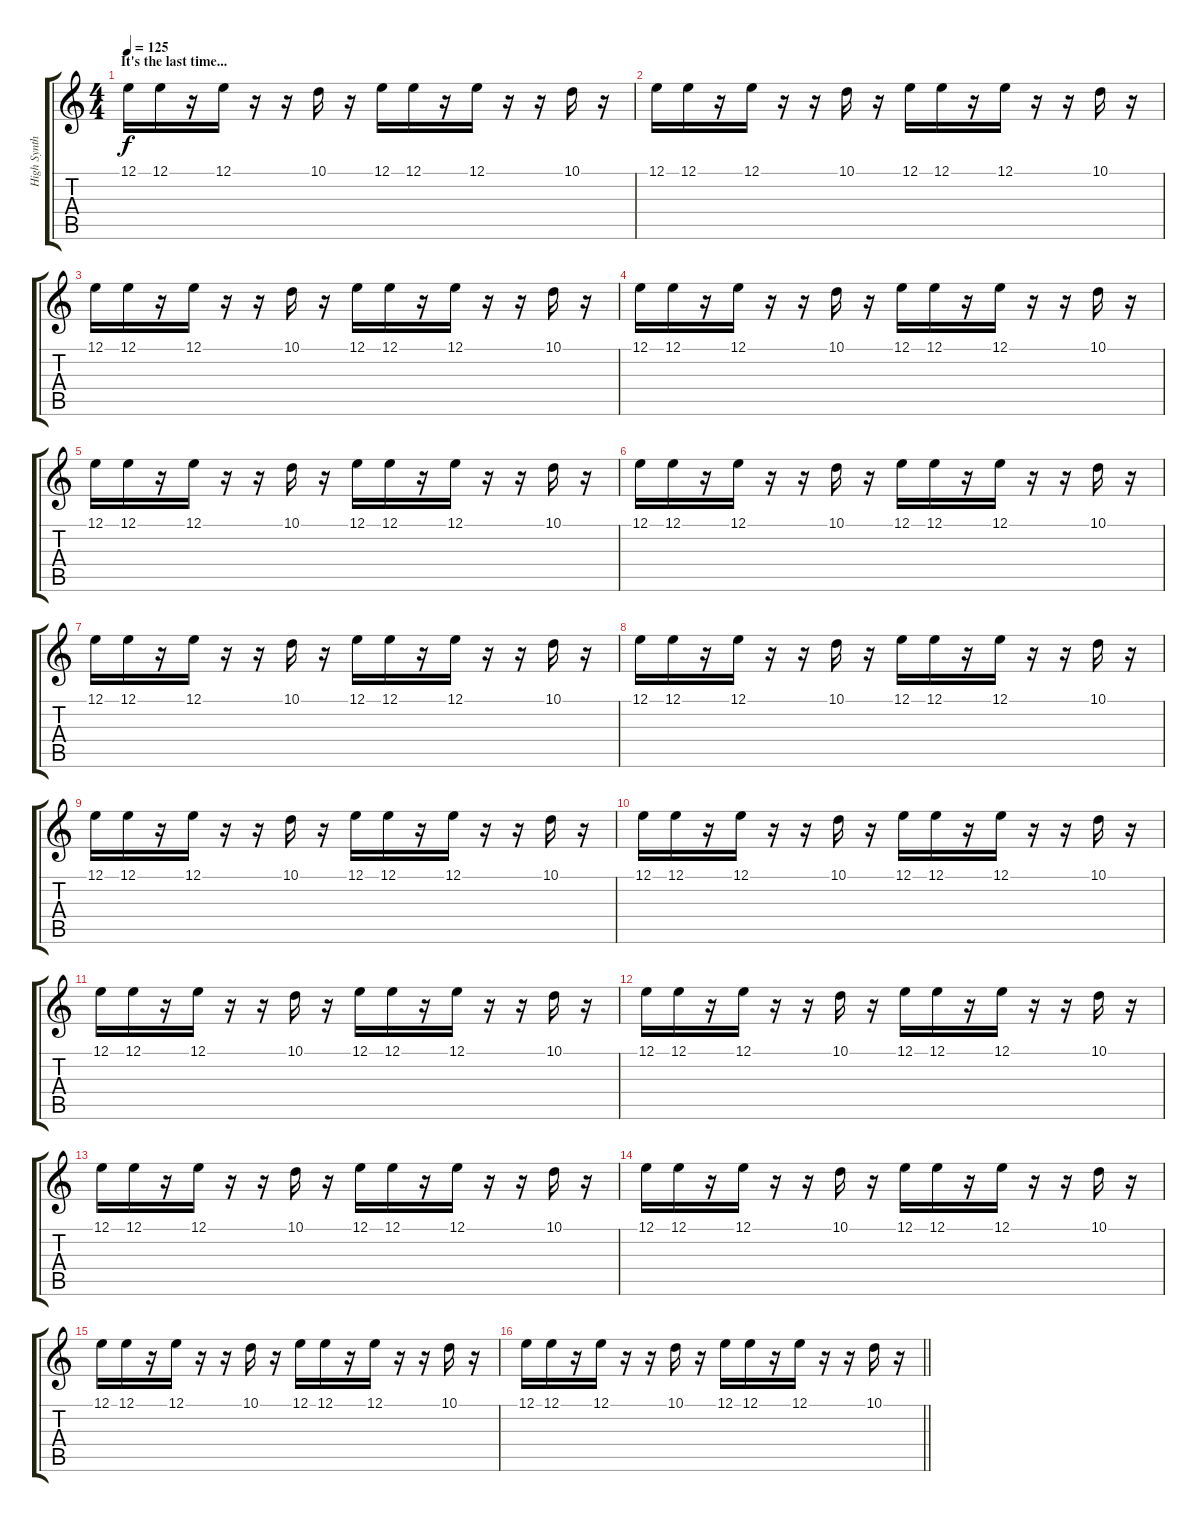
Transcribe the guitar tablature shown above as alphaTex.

\track ("High Synth (Gillian)" "High Synth") {instrument lead8bassandlead}
\staff {score tabs}
\tuning (E4 B3 G3 D3 A2 E2) {hide}
\ts (4 4)
\section ("" "It's the last time...")
\tempo 125
\clef g2
\ks c
12.1.16{dy f} 12.1.16 r.16 12.1.16 r.16 r.16 10.1.16 r.16 12.1.16 12.1.16 r.16 12.1.16 r.16 r.16 10.1.16 r.16 |
12.1.16 12.1.16 r.16 12.1.16 r.16 r.16 10.1.16 r.16 12.1.16 12.1.16 r.16 12.1.16 r.16 r.16 10.1.16 r.16 |
12.1.16 12.1.16 r.16 12.1.16 r.16 r.16 10.1.16 r.16 12.1.16 12.1.16 r.16 12.1.16 r.16 r.16 10.1.16 r.16 |
12.1.16 12.1.16 r.16 12.1.16 r.16 r.16 10.1.16 r.16 12.1.16 12.1.16 r.16 12.1.16 r.16 r.16 10.1.16 r.16 |
12.1.16 12.1.16 r.16 12.1.16 r.16 r.16 10.1.16 r.16 12.1.16 12.1.16 r.16 12.1.16 r.16 r.16 10.1.16 r.16 |
12.1.16 12.1.16 r.16 12.1.16 r.16 r.16 10.1.16 r.16 12.1.16 12.1.16 r.16 12.1.16 r.16 r.16 10.1.16 r.16 |
12.1.16 12.1.16 r.16 12.1.16 r.16 r.16 10.1.16 r.16 12.1.16 12.1.16 r.16 12.1.16 r.16 r.16 10.1.16 r.16 |
12.1.16 12.1.16 r.16 12.1.16 r.16 r.16 10.1.16 r.16 12.1.16 12.1.16 r.16 12.1.16 r.16 r.16 10.1.16 r.16 |
12.1.16 12.1.16 r.16 12.1.16 r.16 r.16 10.1.16 r.16 12.1.16 12.1.16 r.16 12.1.16 r.16 r.16 10.1.16 r.16 |
12.1.16 12.1.16 r.16 12.1.16 r.16 r.16 10.1.16 r.16 12.1.16 12.1.16 r.16 12.1.16 r.16 r.16 10.1.16 r.16 |
12.1.16 12.1.16 r.16 12.1.16 r.16 r.16 10.1.16 r.16 12.1.16 12.1.16 r.16 12.1.16 r.16 r.16 10.1.16 r.16 |
12.1.16 12.1.16 r.16 12.1.16 r.16 r.16 10.1.16 r.16 12.1.16 12.1.16 r.16 12.1.16 r.16 r.16 10.1.16 r.16 |
12.1.16 12.1.16 r.16 12.1.16 r.16 r.16 10.1.16 r.16 12.1.16 12.1.16 r.16 12.1.16 r.16 r.16 10.1.16 r.16 |
12.1.16 12.1.16 r.16 12.1.16 r.16 r.16 10.1.16 r.16 12.1.16 12.1.16 r.16 12.1.16 r.16 r.16 10.1.16 r.16 |
12.1.16 12.1.16 r.16 12.1.16 r.16 r.16 10.1.16 r.16 12.1.16 12.1.16 r.16 12.1.16 r.16 r.16 10.1.16 r.16 |
\barLineRight lightlight
12.1.16 12.1.16 r.16 12.1.16 r.16 r.16 10.1.16 r.16 12.1.16 12.1.16 r.16 12.1.16 r.16 r.16 10.1.16 r.16
